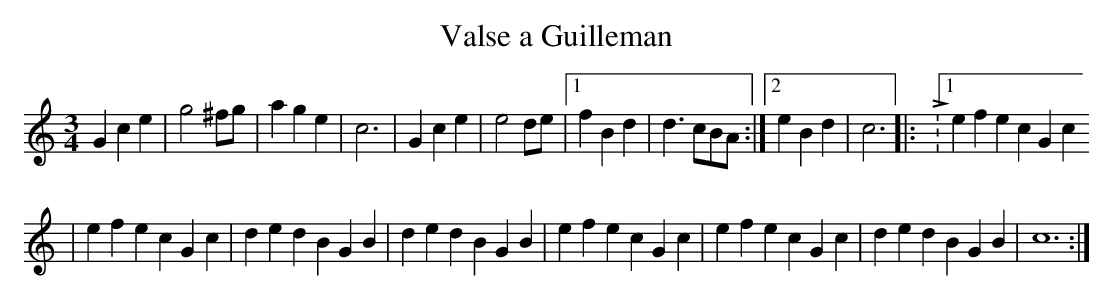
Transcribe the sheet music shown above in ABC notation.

X:1
T:Valse a Guilleman
M:3/4
L:1/4
K:C
Gce|g2 ^f/2g/2|age|c3|Gce|e2d/2e/2|1fBd|d>cB/2A/2:|2eBd|c3|:L:1/8 efecGc
|efecGc|dedBGB|dedBGB|efecGc|efecGc|dedBGB|c6:|
